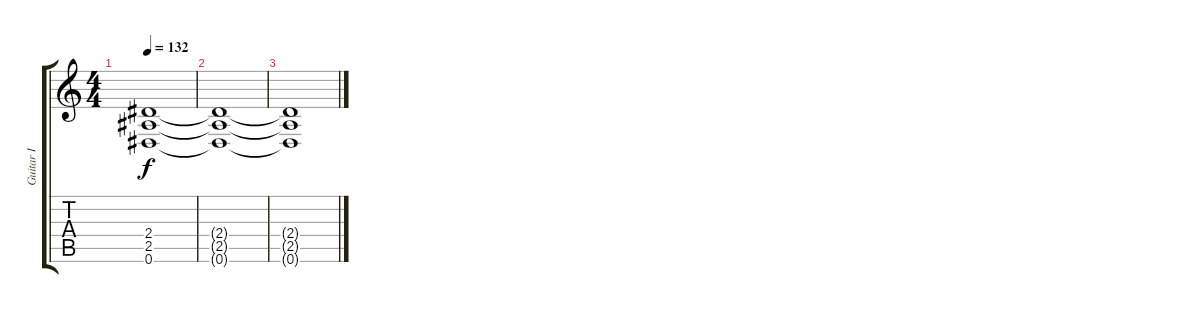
\track ("Guitar I" "Guitar I") {instrument distortionguitar}
\staff {score tabs}
\tuning (Eb4 Bb3 Gb3 Db3 Ab2 Eb2) {hide}
\ts (4 4)
\tempo 132
\clef g2
\ks c
(2.4{t} 2.5{t} 0.6{t}).1{dy f} |
(2.4{t} 2.5{t} 0.6{t}).1{volume 0} |
(2.4{t} 2.5{t} 0.6{t}).1
